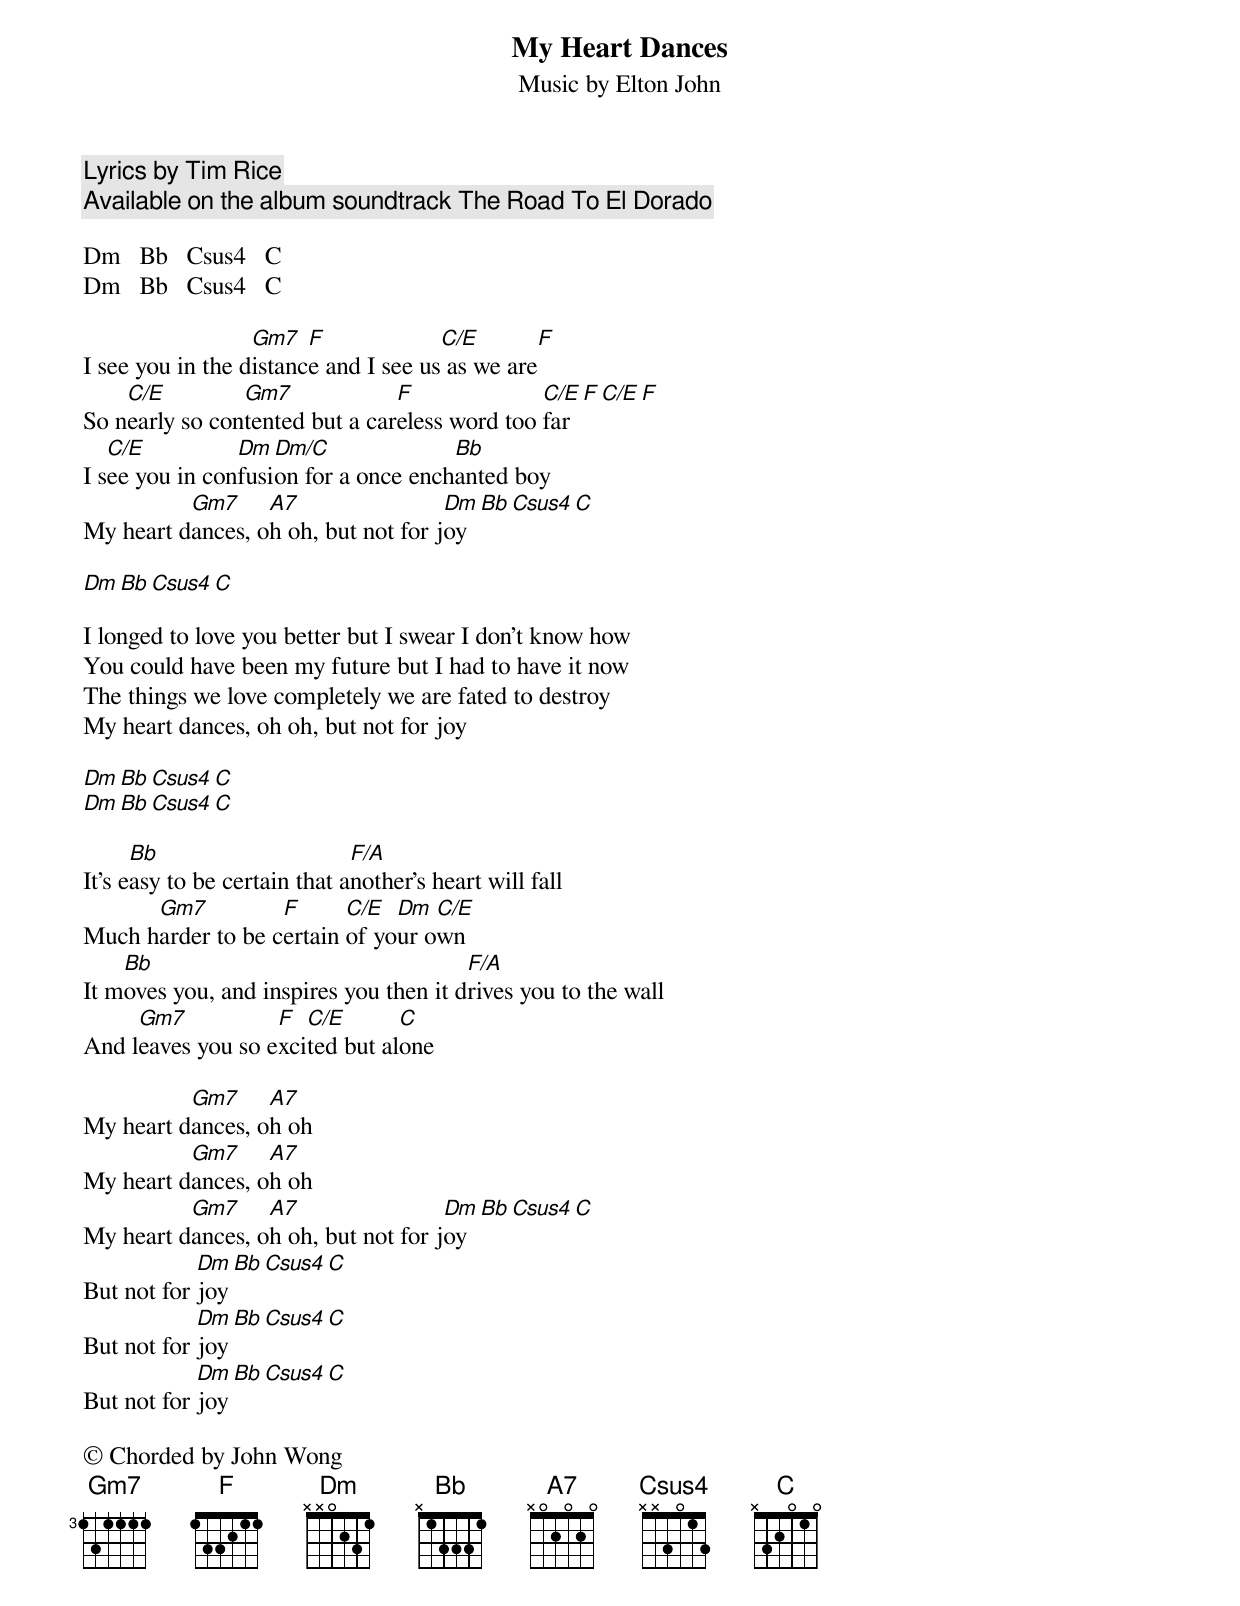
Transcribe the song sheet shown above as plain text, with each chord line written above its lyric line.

My Heart Dances
Music by Elton John
Lyrics by Tim Rice
Available on the album soundtrack The Road To El Dorado

Dm   Bb   Csus4   C
Dm   Bb   Csus4   C

		  Gm7	F	      C/E         F
I see you in the distance and I see us as we are
    C/E		Gm7		F	       C/E  F  C/E  F
So nearly so contented but a careless word too far
   C/E          Dm  Dm/C              Bb
I see you in confusion for a once enchanted boy
	  Gm7	  A7		     Dm   Bb   Csus4   C
My heart dances, oh oh, but not for joy

Dm   Bb   Csus4   C

I longed to love you better but I swear I don't know how
You could have been my future but I had to have it now
The things we love completely we are fated to destroy
My heart dances, oh oh, but not for joy

Dm   Bb   Csus4   C
Dm   Bb   Csus4   C

      Bb		      F/A
It's easy to be certain that another's heart will fall
      Gm7	   F	  C/E  Dm  C/E
Much harder to be certain of your own
    Bb					F/A
It moves you, and inspires you then it drives you to the wall
     Gm7	   F  C/E       C
And leaves you so excited but alone

	  Gm7	  A7
My heart dances, oh oh
	  Gm7	  A7
My heart dances, oh oh
	  Gm7	  A7		     Dm   Bb   Csus4   C
My heart dances, oh oh, but not for joy
	    Dm   Bb   Csus4   C
But not for joy
	    Dm   Bb   Csus4   C
But not for joy
	    Dm   Bb   Csus4   C
But not for joy

© Chorded by John Wong
